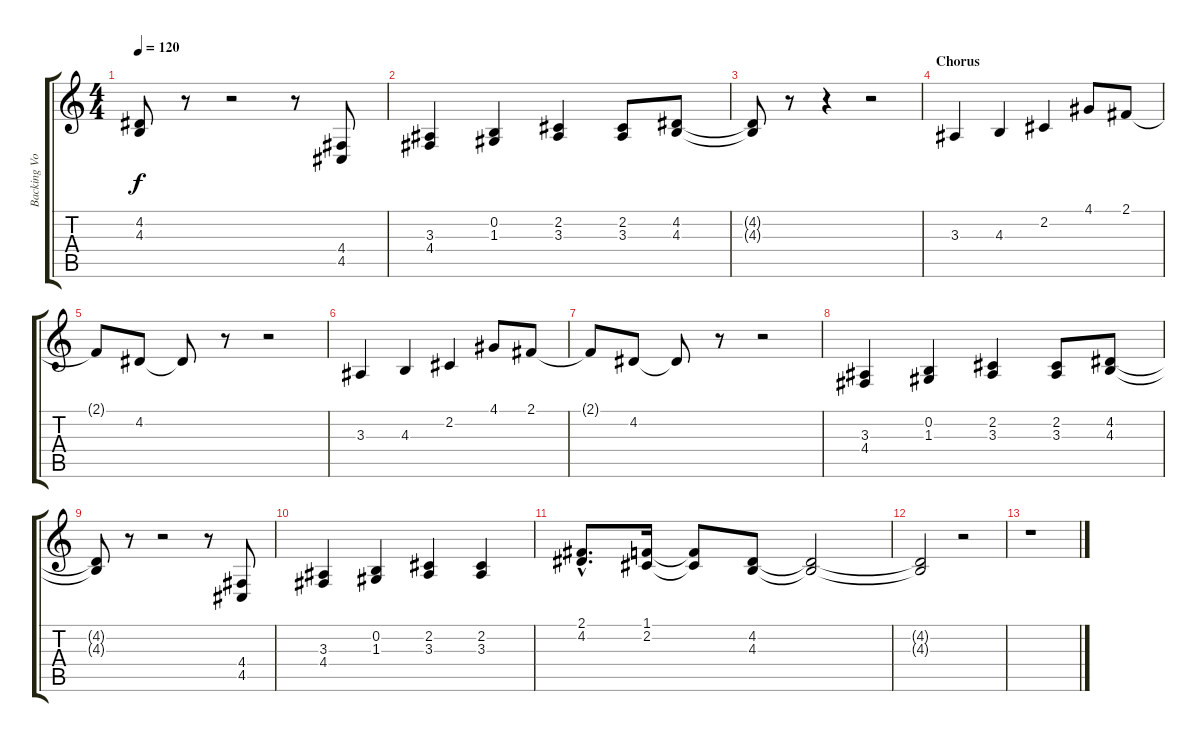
\track ("Backing Vocals" "Backing Vo") {instrument tenorsax}
\staff {score tabs}
\tuning (E4 B3 G3 D3 A2 E2) {hide}
\ts (4 4)
\tempo 120
\clef g2
\ks c
(4.2{t} 4.3{t}).8{dy f} r.8 r.2 r.8 (4.4 4.5).8 |
(3.3 4.4).4 (0.2 1.3).4 (2.2 3.3).4 (2.2 3.3).8 (4.2 4.3).8 |
(4.2{t} 4.3{t}).8 r.8 r.4 r.2 |
\section ("" "Chorus")
3.3.4 4.3.4 2.2.4 4.1.8 2.1.8 |
2.1{t}.8 4.2.8 4.2{t}.8 r.8 r.2 |
3.3.4 4.3.4 2.2.4 4.1.8 2.1.8 |
2.1{t}.8 4.2.8 4.2{t}.8 r.8 r.2 |
(3.3 4.4).4 (0.2 1.3).4 (2.2 3.3).4 (2.2 3.3).8 (4.2 4.3).8 |
(4.2{t} 4.3{t}).8 r.8 r.2 r.8 (4.4 4.5).8 |
(3.3 4.4).4 (0.2 1.3).4 (2.2 3.3).4 (2.2 3.3).4 |
(2.1{hac} 4.2{hac}).8{d} (1.1 2.2).16 (1.1{t} 2.2{t}).8 (4.2 4.3).8 (4.2{t} 4.3{t}).2 |
(4.2{t} 4.3{t}).2 r.2 |
r.1
